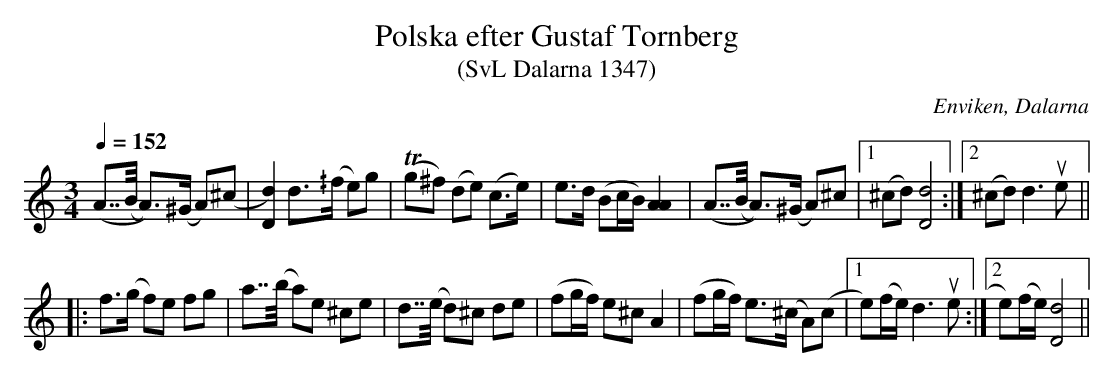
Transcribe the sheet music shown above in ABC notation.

X:1
T:Polska efter Gustaf Tornberg
T:(SvL Dalarna 1347)
O:Enviken, Dalarna
Q:1/4=152
M:3/4
L:1/8
K:Ddor
(A>>(B A>))(^G A)(^c|[d)D]2 d>(^/f e)g|(Tg^f) (de) (c>e)|e>d (Bc/B/) [AA]2|(A>>(B A>))(^G A)^c|1 (^cd) [dD]4:|2 (^cd) d3 ue||
|:f>(g f)e fg|a>>(b a)e ^ce|d>>(e d)^c de|(fg/f/) e^c A2|(fg/f/) e>(^c A)(c|1e)(f/e/) d3 ue:|2e)(f/e/) [dD]4||
